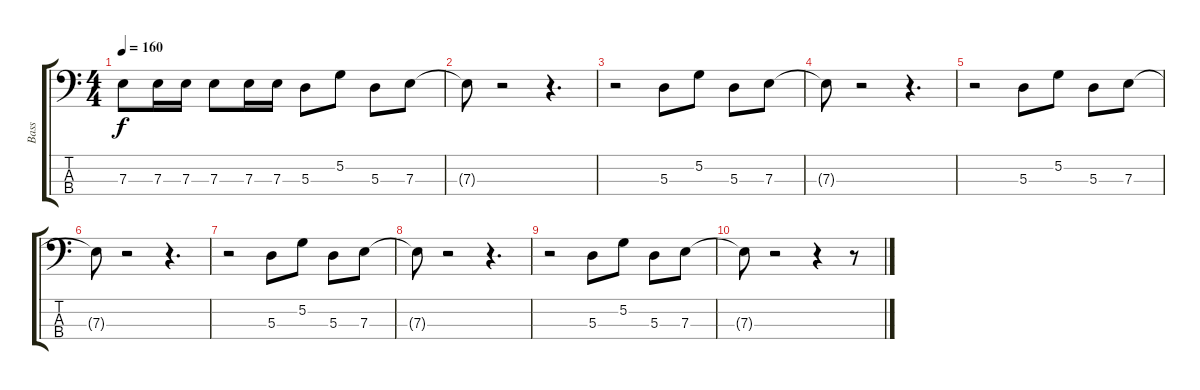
\track ("Bass" "Bass") {instrument electricbasspick}
\staff {score tabs}
\tuning (G2 D2 A1 E1) {hide}
\ts (4 4)
\tempo 160
\clef f4
\ks c
7.3.8{dy f} 7.3.16 7.3.16 7.3.8 7.3.16 7.3.16 5.3.8 5.2.8 5.3.8 7.3.8 |
7.3{t}.8 r.2 r.4{d} |
r.2 5.3.8 5.2.8 5.3.8 7.3.8 |
7.3{t}.8 r.2 r.4{d} |
r.2 5.3.8 5.2.8 5.3.8 7.3.8 |
7.3{t}.8 r.2 r.4{d} |
r.2 5.3.8 5.2.8 5.3.8 7.3.8 |
7.3{t}.8 r.2 r.4{d} |
r.2 5.3.8 5.2.8 5.3.8 7.3.8 |
7.3{t}.8 r.2 r.4 r.8
